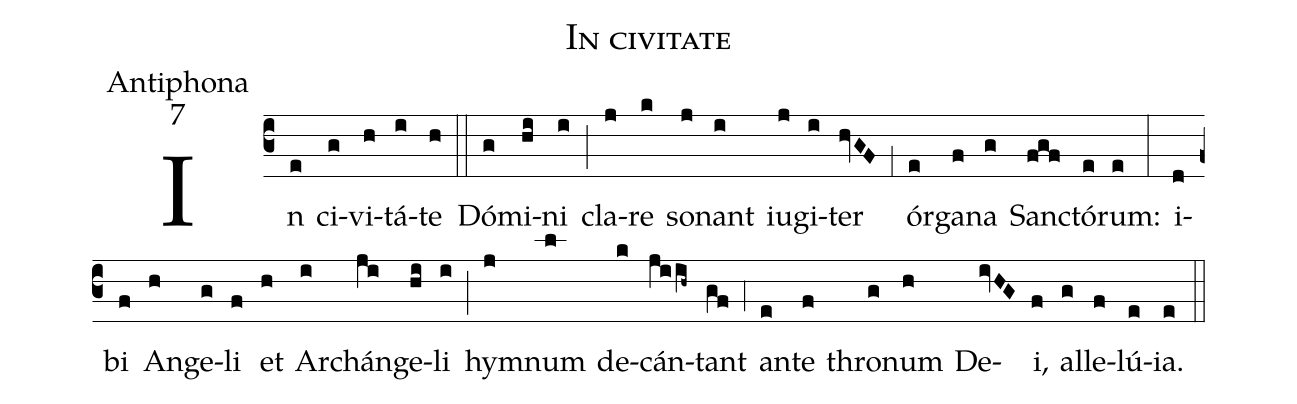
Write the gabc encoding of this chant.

name:In civitate;
office-part:Antiphona;
mode:7;
%%
(c3) In(e) ci(g)vi(h)tá(i)te(h) (::)
Dó(g)mi(hi)ni(i) (;) cla(j)re(k) so(j)nant(i) iu(j)gi(i)ter(hvGF) (,1) ór(e)ga(f)na(g) San(fgf)ctó(e)rum:(e) (:)
i(d)bi(f) An(h)ge(g)li(f) et(h) Ar(i)chán(ji)ge(hi)li(i) (;) hy(j)mnum(l) de(k)cán(jiih~)tant(gf) (,4) an(e)te(f) thro(g)num(h) De(ivHG)i,(f) al(g)le(f)lú(e)ia.(e) (::)
